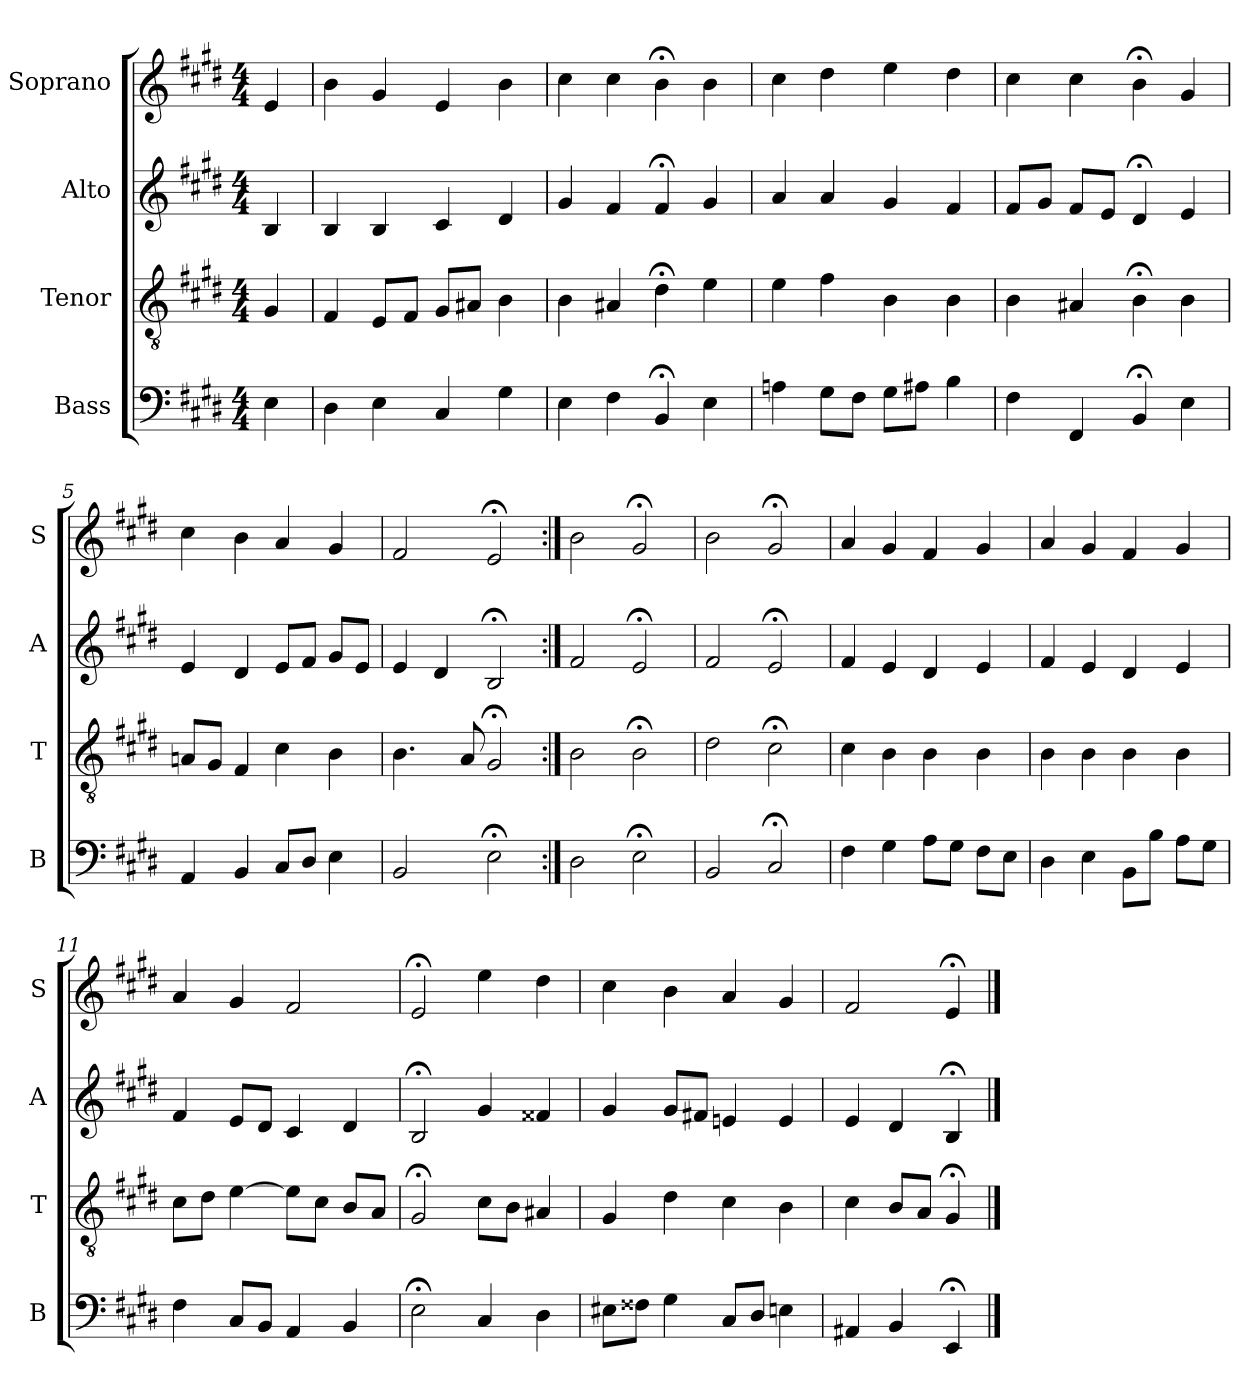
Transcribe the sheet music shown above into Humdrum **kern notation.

**kern	**kern	**kern	**kern
*part4	*part3	*part2	*part1
*staff4	*staff3	*staff2	*staff1
*I"Bass	*I"Tenor	*I"Alto	*I"Soprano
*I'B	*I'T	*I'A	*I'S
*clefF4	*clefGv2	*clefG2	*clefG2
*k[f#c#g#d#]	*k[f#c#g#d#]	*k[f#c#g#d#]	*k[f#c#g#d#]
*E:	*E:	*E:	*E:
*M4/4	*M4/4	*M4/4	*M4/4
*MM100	*MM100	*MM100	*MM100
=	=	=	=
4E	4G#	4B	4e
=1	=1	=1	=1
4D#	4F#	4B	4b
4E	8EL	4B	4g#
.	8F#J	.	.
4C#	8G#L	4c#	4e
.	8A#XJ	.	.
4G#	4B	4d#	4b
=2	=2	=2	=2
4E	4B	4g#	4cc#
4F#	4A#X	4f#	4cc#
4BB;<	4d#;<	4f#;<	4b;<
4E	4e	4g#	4b
=3	=3	=3	=3
4An	4e	4a	4cc#
8G#L	4f#	4a	4dd#
8F#J	.	.	.
8G#L	4B	4g#	4ee
8A#XJ	.	.	.
4B	4B	4f#	4dd#
=4	=4	=4	=4
4F#	4B	8f#L	4cc#
.	.	8g#J	.
4FF#	4A#X	8f#L	4cc#
.	.	8eJ	.
4BB;<	4B;<	4d#;<	4b;<
4E	4B	4e	4g#
=5	=5	=5	=5
4AA	8AnL	4e	4cc#
.	8G#J	.	.
4BB	4F#	4d#	4b
8C#L	4c#	8eL	4a
8D#J	.	8f#J	.
4E	4B	8g#L	4g#
.	.	8eJ	.
=6	=6	=6	=6
2BB	4.B	4e	2f#
.	.	4d#	.
.	8A	.	.
2E;<	2G#;<	2B;<	2e;<
=7:|!	=7:|!	=7:|!	=7:|!
2D#	2B	2f#	2b
2E;<	2B;<	2e;<	2g#;<
=8	=8	=8	=8
2BB	2d#	2f#	2b
2C#;<	2c#;<	2e;<	2g#;<
=9	=9	=9	=9
4F#	4c#	4f#	4a
4G#	4B	4e	4g#
8AL	4B	4d#	4f#
8G#J	.	.	.
8F#L	4B	4e	4g#
8EJ	.	.	.
=10	=10	=10	=10
4D#	4B	4f#	4a
4E	4B	4e	4g#
8BBL	4B	4d#	4f#
8BJ	.	.	.
8AL	4B	4e	4g#
8G#J	.	.	.
=11	=11	=11	=11
4F#	8c#L	4f#	4a
.	8d#J	.	.
8C#L	[4e	8eL	4g#
8BBJ	.	8d#J	.
4AA	8eL]	4c#	2f#
.	8c#J	.	.
4BB	8BL	4d#	.
.	8AJ	.	.
=12	=12	=12	=12
2E;<	2G#;<	2B;<	2e;<
4C#	8c#L	4g#	4ee
.	8BJ	.	.
4D#	4A#X	4f##X	4dd#
=13	=13	=13	=13
8E#XL	4G#	4g#	4cc#
8F##XJ	.	.	.
4G#	4d#	8g#L	4b
.	.	8f#XJ	.
8C#L	4c#	4en	4a
8D#J	.	.	.
4En	4B	4e	4g#
=14	=14	=14	=14
4AA#X	4c#	4e	2f#
4BB	8BL	4d#	.
.	8AJ	.	.
4EE;<	4G#;<	4B;<	4e;<
==	==	==	==
*-	*-	*-	*-
